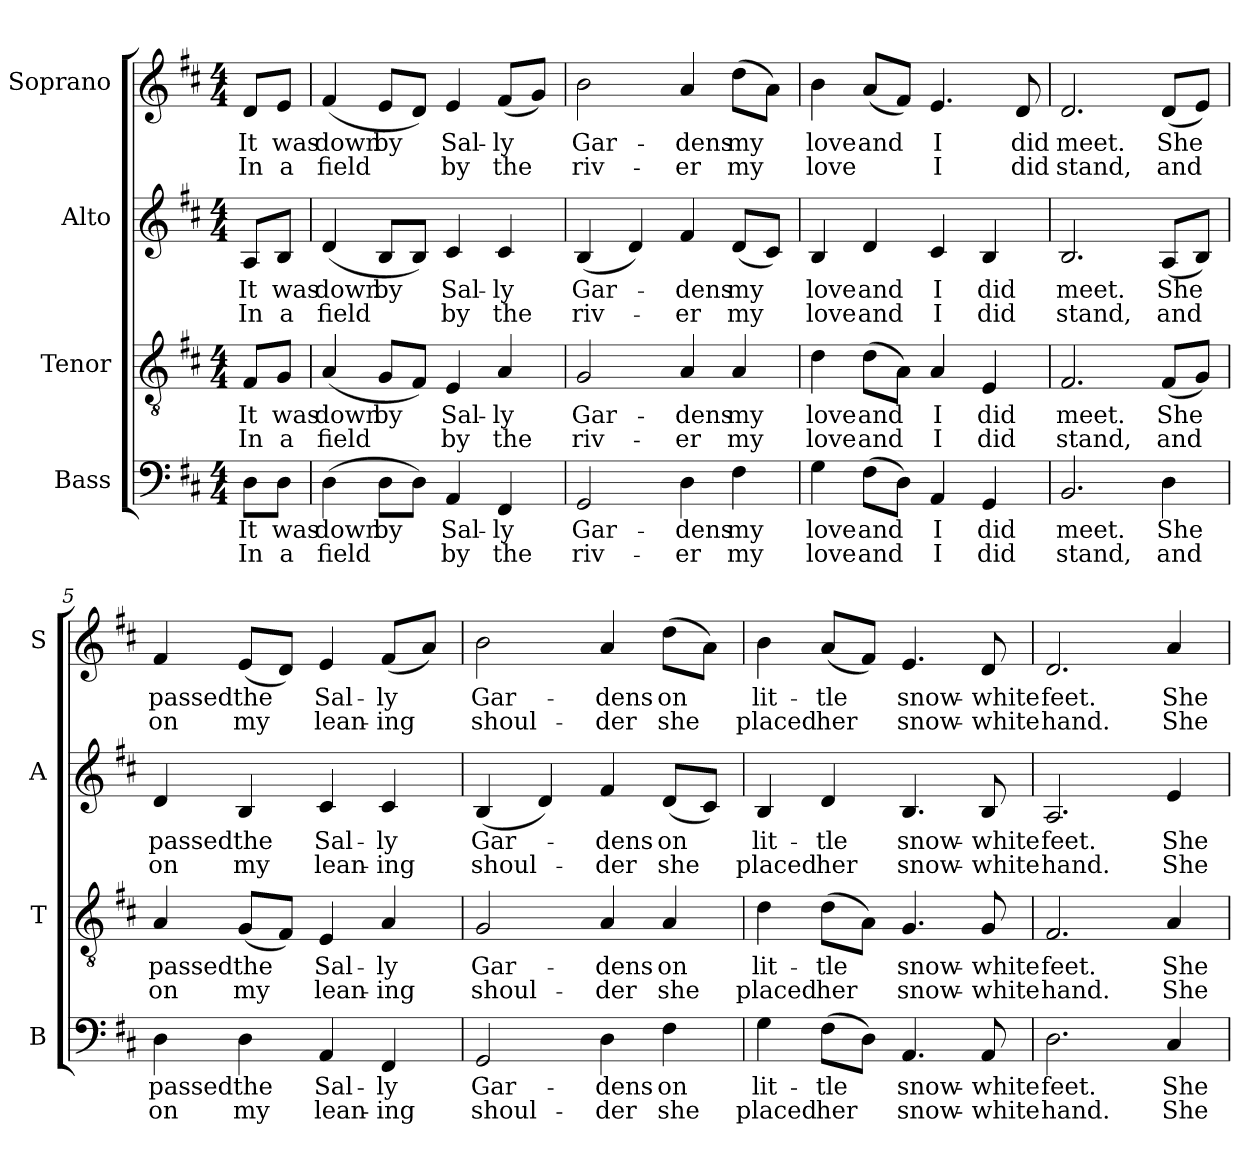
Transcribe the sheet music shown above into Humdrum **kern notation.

**kern	**text	**text	**kern	**text	**text	**kern	**text	**text	**kern	**text	**text
*part4	*part4	*part4	*part3	*part3	*part3	*part2	*part2	*part2	*part1	*part1	*part1
*staff4	*staff4	*staff4	*staff3	*staff3	*staff3	*staff2	*staff2	*staff2	*staff1	*staff1	*staff1
*I"Bass	*	*	*I"Tenor	*	*	*I"Alto	*	*	*I"Soprano	*	*
*I'B	*	*	*I'T	*	*	*I'A	*	*	*I'S	*	*
*clefF4	*	*	*clefGv2	*	*	*clefG2	*	*	*clefG2	*	*
*k[f#c#]	*	*	*k[f#c#]	*	*	*k[f#c#]	*	*	*k[f#c#]	*	*
*D:	*	*	*D:	*	*	*D:	*	*	*D:	*	*
*M4/4	*	*	*M4/4	*	*	*M4/4	*	*	*M4/4	*	*
*MM75	*	*	*MM75	*	*	*MM75	*	*	*MM75	*	*
=	=	=	=	=	=	=	=	=	=	=	=
!	!LO:LY:b	!LO:LY:b	!	!LO:LY:b	!LO:LY:b	!	!LO:LY:b	!LO:LY:b	!	!LO:LY:b	!LO:LY:b
8D\L	It	In	8F#/L	It	In	8A/L	It	In	8d/L	It	In
!	!LO:LY:b	!LO:LY:b	!	!LO:LY:b	!LO:LY:b	!	!LO:LY:b	!LO:LY:b	!	!LO:LY:b	!LO:LY:b
8D\J	was	a	8G/J	was	a	8B/J	was	a	8e/J	was	a
=1	=1	=1	=1	=1	=1	=1	=1	=1	=1	=1	=1
!	!LO:LY:b	!LO:LY:b	!	!LO:LY:b	!LO:LY:b	!	!LO:LY:b	!LO:LY:b	!	!LO:LY:b	!LO:LY:b
(>4D\	down	field	(<4A/	down	field	(<4d/	down	field	(<4f#/	down	field
!	!LO:LY:b	!	!	!LO:LY:b	!	!	!LO:LY:b	!	!	!LO:LY:b	!
8D\L	by	.	8G/L	by	.	8B/L	by	.	8e/L	by	.
8D\J)	.	.	8F#/J)	.	.	8B/J)	.	.	8d/J)	.	.
!	!LO:LY:b	!LO:LY:b	!	!LO:LY:b	!LO:LY:b	!	!LO:LY:b	!LO:LY:b	!	!LO:LY:b	!LO:LY:b
4AA/	Sal-	by	4E/	Sal-	by	4c#/	Sal-	by	4e/	Sal-	by
!	!LO:LY:b	!LO:LY:b	!	!LO:LY:b	!LO:LY:b	!	!LO:LY:b	!LO:LY:b	!	!LO:LY:b	!LO:LY:b
4FF#/	-ly	the	4A/	-ly	the	4c#/	-ly	the	(<8f#/L	-ly	the
.	.	.	.	.	.	.	.	.	8g/J)	.	.
=2	=2	=2	=2	=2	=2	=2	=2	=2	=2	=2	=2
!	!LO:LY:b	!LO:LY:b	!	!LO:LY:b	!LO:LY:b	!	!LO:LY:b	!LO:LY:b	!	!LO:LY:b	!LO:LY:b
2GG/	Gar-	riv-	2G/	Gar-	riv-	(<4B/	Gar-	riv-	2b\	Gar-	riv-
.	.	.	.	.	.	4d/)	.	.	.	.	.
!	!LO:LY:b	!LO:LY:b	!	!LO:LY:b	!LO:LY:b	!	!LO:LY:b	!LO:LY:b	!	!LO:LY:b	!LO:LY:b
4D\	-dens	-er	4A/	-dens	-er	4f#/	-dens	-er	4a/	-dens	-er
!	!LO:LY:b	!LO:LY:b	!	!LO:LY:b	!LO:LY:b	!	!LO:LY:b	!LO:LY:b	!	!LO:LY:b	!LO:LY:b
4F#\	my	my	4A/	my	my	(<8d/L	my	my	(>8dd\L	my	my
.	.	.	.	.	.	8c#/J)	.	.	8a\J)	.	.
=3	=3	=3	=3	=3	=3	=3	=3	=3	=3	=3	=3
!	!LO:LY:b	!LO:LY:b	!	!LO:LY:b	!LO:LY:b	!	!LO:LY:b	!LO:LY:b	!	!LO:LY:b	!LO:LY:b
4G\	love	love	4d\	love	love	4B/	love	love	4b\	love	love
!	!LO:LY:b	!LO:LY:b	!	!LO:LY:b	!LO:LY:b	!	!LO:LY:b	!LO:LY:b	!	!LO:LY:b	!
(>8F#\L	and	and	(>8d\L	and	and	4d/	and	and	(<8a/L	and	.
8D\J)	.	.	8A\J)	.	.	.	.	.	8f#/J)	.	.
!	!LO:LY:b	!LO:LY:b	!	!LO:LY:b	!LO:LY:b	!	!LO:LY:b	!LO:LY:b	!	!LO:LY:b	!LO:LY:b
4AA/	I	I	4A/	I	I	4c#/	I	I	4.e/	I	I
!	!LO:LY:b	!LO:LY:b	!	!LO:LY:b	!LO:LY:b	!	!LO:LY:b	!LO:LY:b	!	!	!
4GG/	did	did	4E/	did	did	4B/	did	did	.	.	.
!	!	!	!	!	!	!	!	!	!	!LO:LY:b	!LO:LY:b
.	.	.	.	.	.	.	.	.	8d/	did	did
=4	=4	=4	=4	=4	=4	=4	=4	=4	=4	=4	=4
!	!LO:LY:b	!LO:LY:b	!	!LO:LY:b	!LO:LY:b	!	!LO:LY:b	!LO:LY:b	!	!LO:LY:b	!LO:LY:b
2.BB/	meet.	stand,	2.F#/	meet.	stand,	2.B/	meet.	stand,	2.d/	meet.	stand,
!	!LO:LY:b	!LO:LY:b	!	!LO:LY:b	!LO:LY:b	!	!LO:LY:b	!LO:LY:b	!	!LO:LY:b	!LO:LY:b
4D\	She	and	(<8F#/L	She	and	(<8A/L	She	and	(<8d/L	She	and
.	.	.	8G/J)	.	.	8B/J)	.	.	8e/J)	.	.
!!LO:LB:g=z
=5	=5	=5	=5	=5	=5	=5	=5	=5	=5	=5	=5
!	!LO:LY:b	!LO:LY:b	!	!LO:LY:b	!LO:LY:b	!	!LO:LY:b	!LO:LY:b	!	!LO:LY:b	!LO:LY:b
4D\	passed	on	4A/	passed	on	4d/	passed	on	4f#/	passed	on
!	!LO:LY:b	!LO:LY:b	!	!LO:LY:b	!LO:LY:b	!	!LO:LY:b	!LO:LY:b	!	!LO:LY:b	!LO:LY:b
4D\	the	my	(<8G/L	the	my	4B/	the	my	(<8e/L	the	my
.	.	.	8F#/J)	.	.	.	.	.	8d/J)	.	.
!	!LO:LY:b	!LO:LY:b	!	!LO:LY:b	!LO:LY:b	!	!LO:LY:b	!LO:LY:b	!	!LO:LY:b	!LO:LY:b
4AA/	Sal-	lean-	4E/	Sal-	lean-	4c#/	Sal-	lean-	4e/	Sal-	lean-
!	!LO:LY:b	!LO:LY:b	!	!LO:LY:b	!LO:LY:b	!	!LO:LY:b	!LO:LY:b	!	!LO:LY:b	!LO:LY:b
4FF#/	-ly	-ing	4A/	-ly	-ing	4c#/	-ly	-ing	(<8f#/L	-ly	-ing
.	.	.	.	.	.	.	.	.	8a/J)	.	.
=6	=6	=6	=6	=6	=6	=6	=6	=6	=6	=6	=6
!	!LO:LY:b	!LO:LY:b	!	!LO:LY:b	!LO:LY:b	!	!LO:LY:b	!LO:LY:b	!	!LO:LY:b	!LO:LY:b
2GG/	Gar-	shoul-	2G/	Gar-	shoul-	(<4B/	Gar-	shoul-	2b\	Gar-	shoul-
.	.	.	.	.	.	4d/)	.	.	.	.	.
!	!LO:LY:b	!LO:LY:b	!	!LO:LY:b	!LO:LY:b	!	!LO:LY:b	!LO:LY:b	!	!LO:LY:b	!LO:LY:b
4D\	-dens	-der	4A/	-dens	-der	4f#/	-dens	-der	4a/	-dens	-der
!	!LO:LY:b	!LO:LY:b	!	!LO:LY:b	!LO:LY:b	!	!LO:LY:b	!LO:LY:b	!	!LO:LY:b	!LO:LY:b
4F#\	on	she	4A/	on	she	(<8d/L	on	she	(>8dd\L	on	she
.	.	.	.	.	.	8c#/J)	.	.	8a\J)	.	.
=7	=7	=7	=7	=7	=7	=7	=7	=7	=7	=7	=7
!	!LO:LY:b	!LO:LY:b	!	!LO:LY:b	!LO:LY:b	!	!LO:LY:b	!LO:LY:b	!	!LO:LY:b	!LO:LY:b
4G\	lit-	placed	4d\	lit-	placed	4B/	lit-	placed	4b\	lit-	placed
!	!LO:LY:b	!LO:LY:b	!	!LO:LY:b	!LO:LY:b	!	!LO:LY:b	!LO:LY:b	!	!LO:LY:b	!LO:LY:b
(>8F#\L	-tle	her	(>8d\L	-tle	her	4d/	-tle	her	(<8a/L	-tle	her
8D\J)	.	.	8A\J)	.	.	.	.	.	8f#/J)	.	.
!	!LO:LY:b	!LO:LY:b	!	!LO:LY:b	!LO:LY:b	!	!LO:LY:b	!LO:LY:b	!	!LO:LY:b	!LO:LY:b
4.AA/	snow-	snow-	4.G/	snow-	snow-	4.B/	snow-	snow-	4.e/	snow-	snow-
!	!LO:LY:b	!LO:LY:b	!	!LO:LY:b	!LO:LY:b	!	!LO:LY:b	!LO:LY:b	!	!LO:LY:b	!LO:LY:b
8AA/	-white	-white	8G/	-white	-white	8B/	-white	-white	8d/	-white	-white
=8	=8	=8	=8	=8	=8	=8	=8	=8	=8	=8	=8
!	!LO:LY:b	!LO:LY:b	!	!LO:LY:b	!LO:LY:b	!	!LO:LY:b	!LO:LY:b	!	!LO:LY:b	!LO:LY:b
2.D\	feet.	hand.	2.F#/	feet.	hand.	2.A/	feet.	hand.	2.d/	feet.	hand.
!	!LO:LY:b	!LO:LY:b	!	!LO:LY:b	!LO:LY:b	!	!LO:LY:b	!LO:LY:b	!	!LO:LY:b	!LO:LY:b
4C#/	She	She	4A/	She	She	4e/	She	She	4a/	She	She
=	=	=	=	=	=	=	=	=	=	=	=
*-	*-	*-	*-	*-	*-	*-	*-	*-	*-	*-	*-
